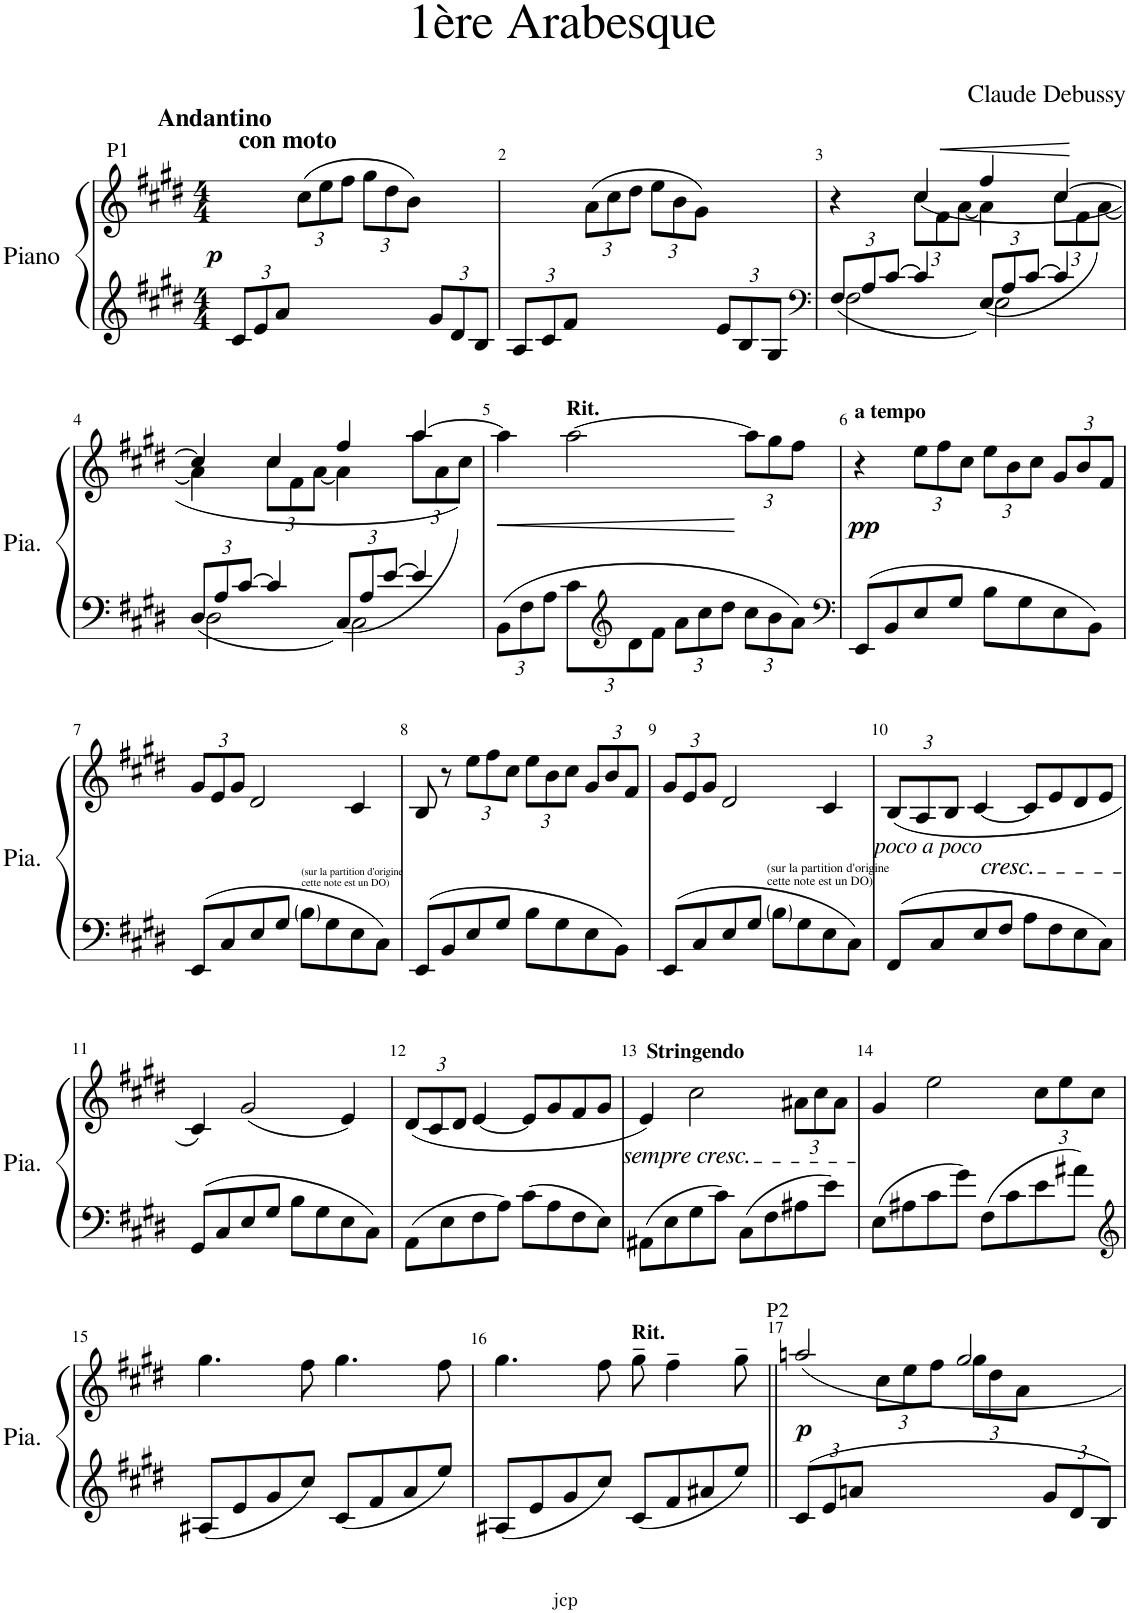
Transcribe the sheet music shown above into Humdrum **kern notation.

**kern	**kern	**dynam
*part1	*part1	*part1
*staff2	*staff1	*staff1/2
*I"Piano	*	*
*I'Pia.	*	*
*clefG2	*clefG2	*
*k[f#c#g#d#]	*k[f#c#g#d#]	*
*M4/4	*M4/4	*
*Xbrackettup	*	*
=1	=1	=1
!	!LO:TX:a:B:t=Andantino	!
!	!LO:TX:a:t=P1	!
!	!	!LO:DY:b
12c#/L	4ryy	p
12e/	.	.
12a/J	.	.
*	*Xbrackettup	*
!	!LO:TX:a:B:t=con moto	!
2ryy	(12cc#\L	.
.	12ee\	.
.	12ff#\J	.
.	12gg#\L	.
.	12dd#\	.
.	12b\J)	.
12g#/L	4ryy	.
12d#/	.	.
12B/J	.	.
=2	=2	=2
12A/L	4ryy	.
12c#/	.	.
12f#/J	.	.
2ryy	(12a\L	.
.	12cc#\	.
.	12dd#\J	.
.	12ee\L	.
.	12b\	.
.	12g#\J)	.
12e/L	4ryy	.
12B/	.	.
12G#/J	.	.
=3	=3	=3
*clefF4	*	*
*^	*^	*
(<12F#/L	2F#\	4r	4ryy	.
12A/	.	.	.	.
[12c#/J	.	.	.	.
4c#/]	.	(4cc#/	12cc#\L	.
!	!	!	!	!LO:HP:b
.	.	.	12f#\	<
.	.	.	[12a\J	.
12E/L	2E\	4ff#/	(4a\]	.
12A/	.	.	.	.
[12c#/J	.	.	.	.
4c#/]	.	[4cc#/	12cc#\L	.
.	.	.	12f#\	[
.	.	.	([12a\J	.
!!LO:LB:g=z	!!
=4	=4	=4	=4	=4
12D#/L	2D#\	4cc#/]	4a\]	.
12A/	.	.	.	.
[12c#/J	.	.	.	.
4c#/]	.	4cc#/	12cc#\L	.
.	.	.	12f#\	.
.	.	.	[12a\J	.
12C#/L	2C#\	4ff#/	4a\])	.
12A/	.	.	.	.
[12e/J	.	.	.	.
4e/]	.	[4aa/	12aa\L	.
.	.	.	12a\	.
.	.	.	(12cc#\J)	.
*v	*v	*	*	*
=5	=5	=5	=5
!	!	!	!LO:HP:b
*	*v	*v	*
12BB\L	4aa\]	<
12F#\	.	.
12A\J	.	.
!	!LO:TX:a:B:t=Rit.	!
12c#\L	[2aa\	.
*clefG2	*	*
12d#\	.	.
12f#\J	.	.
12a\L	.	.
12cc#\	.	.
12dd#\J	.	.
12cc#\L	12aa\L]	[
12b\	12gg#\	.
12a\J	12ff#\J	.
=6	=6	=6
*clefF4	*	*
!	!LO:TX:a:B:t=a tempo	!
!	!	!LO:DY:b
8EE/L	4r	pp
8BB/	.	.
8E/	12ee\L	.
.	12ff#\	.
8G#/J	.	.
.	12cc#\J	.
8B\L	12ee\L	.
.	12b\	.
8G#\	.	.
.	12cc#\J	.
8E\	12g#/L	.
.	12b/	.
8BB\J	.	.
.	12f#/J	.
!!LO:LB:g=z
=7	=7	=7
8EE/L	12g#/L	.
.	12e/	.
8C#/	.	.
.	12g#/J	.
8E/	2d#/	.
8G#/J	.	.
!LO:TX:a:t=(sur la partition d'origine	!	!
!LO:TX:a:t=cette note est un DO)	!	!
8B\L	.	.
8G#\	.	.
8E\	4c#/	.
8C#\J	.	.
=8	=8	=8
8EE/L	8B/	.
8BB/	8r	.
8E/	12ee\L	.
.	12ff#\	.
8G#/J	.	.
.	12cc#\J	.
8B\L	12ee\L	.
.	12b\	.
8G#\	.	.
.	12cc#\J	.
8E\	12g#/L	.
.	12b/	.
8BB\J	.	.
.	12f#/J	.
=9	=9	=9
8EE/L	12g#/L	.
.	12e/	.
8C#/	.	.
.	12g#/J	.
8E/	2d#/	.
8G#/J	.	.
!LO:TX:a:t=(sur la partition d'origine	!	!
!LO:TX:a:t=cette note est un DO)	!	!
8B\L	.	.
8G#\	.	.
8E\	4c#/	.
8C#\J	.	.
=10	=10	=10
!	!LO:TX:b:i:t=poco a poco	!
8FF#/L	(12B/L	.
.	12A/	.
8C#/	.	.
.	12B/J	.
!	!LO:TX:b:i:t=cresc.	!
8E/	[4c#/	.
8F#/J	.	.
8A\L	8c#/L]	.
8F#\	8e/	.
8E\	8d#/	.
8C#\J	8e/J	.
!!LO:LB:g=z
=11	=11	=11
8GG#/L	4c#/)	.
8C#/	.	.
8E/	(2g#/	.
8G#/J	.	.
8B\L	.	.
8G#\	.	.
8E\	4e/)	.
8C#\J	.	.
=12	=12	=12
8AA\L	(12d#/L	.
.	12c#/	.
8E\	.	.
.	12d#/J	.
8F#\	[4e/	.
8A\J	.	.
8c#\L	8e/L]	.
8A\	8g#/	.
8F#\	8f#/	.
8E\J	8g#/J	.
=13	=13	=13
!	!LO:TX:a:B:t=Stringendo	!
!	!LO:TX:b:i:t=sempre	!
8AA#X\L	4e/)	.
8E\	.	.
!	!LO:TX:b:i:t=cresc.	!
8G#\	2cc#\	.
8c#\J	.	.
8C#\L	.	.
8F#\	.	.
8A#X\	12a#X\L	.
.	12cc#\	.
8e\J	.	.
.	12a#\J	.
=14	=14	=14
8E\L	4g#/	.
8A#X\	.	.
8c#\	2ee\	.
8g#\J	.	.
8F#\L	.	.
8c#\	.	.
8e\	12cc#\L	.
.	12ee\	.
8a#X\J	.	.
.	12cc#\J	.
!!LO:LB:g=z
=15	=15	=15
*clefG2	*	*
8A#X/L	4.gg#\	.
8e/	.	.
8g#/	.	.
8cc#/J	8ff#\	.
8c#/L	4.gg#\	.
8f#/	.	.
8a/	.	.
8ee/J	8ff#\	.
=16	=16	=16
8A#X/L	4.gg#\	.
8e/	.	.
8g#/	.	.
8cc#/J	8ff#\	.
!	!LO:TX:a:B:t=Rit.	!
8c#/L	8gg#~\	.
8f#/	4ff#~\	.
8a#X/	.	.
8ee/J	8gg#~\	.
=17||	=17||	=17||
*	*^	*
!	!LO:TX:a:t=P2	!	!
!	!	!	!LO:DY:b
12c#/L	2aan/	4ryy	p
12e/	.	.	.
12an/J	.	.	.
2ryy	.	12cc#\L	.
.	.	12ee\	.
.	.	12ff#\J	.
.	2gg#/	12gg#\L	.
.	.	12dd#\	.
.	.	12a\J	.
12g#/L	.	4ryy	.
12d#/	.	.	.
12B/J	.	.	.
*	*v	*v	*
=	=	=
*-	*-	*-
